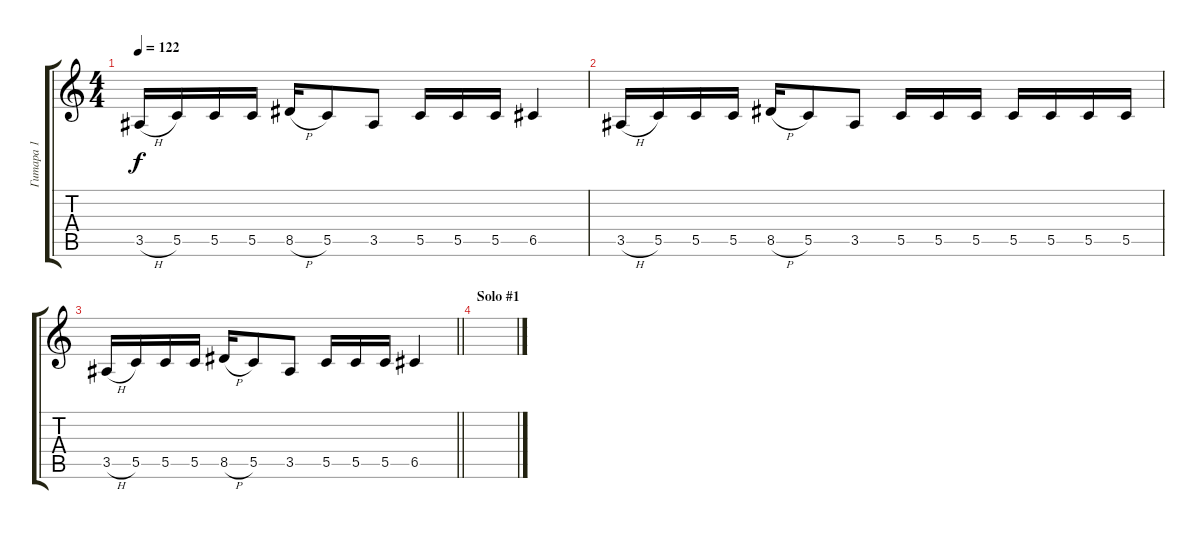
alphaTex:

\track ("Гитара 1" "Гитара 1") {instrument distortionguitar}
\staff {score tabs}
\tuning (D4 A3 F3 C3 G2 C2) {hide}
\ts (4 4)
\tempo 122
\clef g2
\ks c
3.5{h}.16{dy f} 5.5.16 5.5.16 5.5.16 8.5{h}.16 5.5.8 3.5.8 5.5.16 5.5.16 5.5.16 6.5.4 |
3.5{h}.16 5.5.16 5.5.16 5.5.16 8.5{h}.16 5.5.8 3.5.8 5.5.16 5.5.16 5.5.16 5.5.16 5.5.16 5.5.16 5.5.16 |
\barLineRight lightlight
3.5{h}.16 5.5.16 5.5.16 5.5.16 8.5{h}.16 5.5.8 3.5.8 5.5.16 5.5.16 5.5.16 6.5.4 |
\section ("" "Solo #1")
